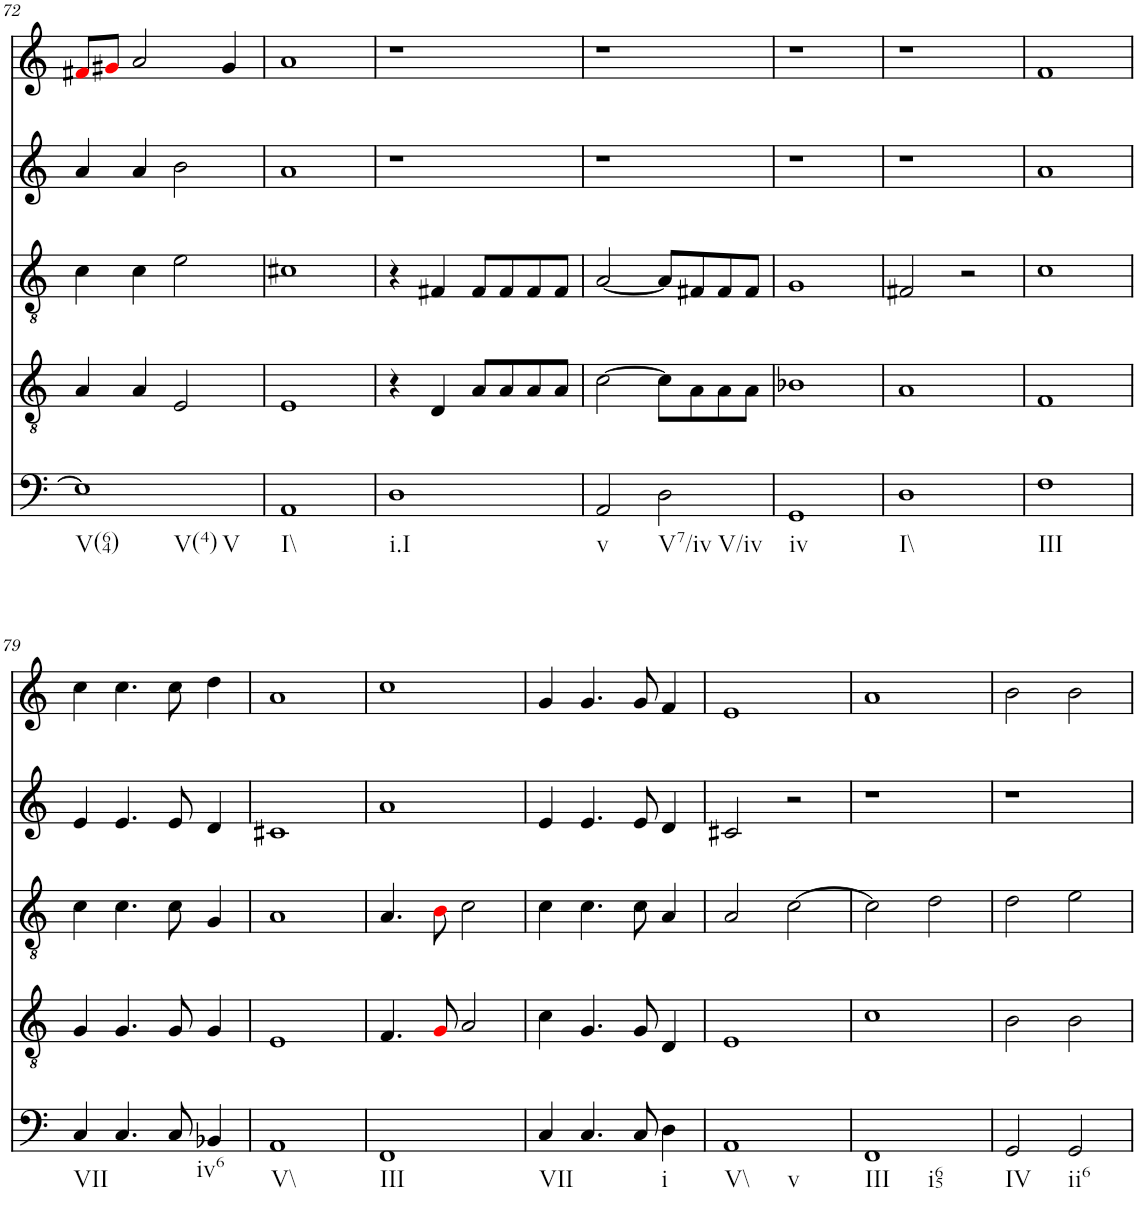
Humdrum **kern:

**kern	**kern	**kern	**kern	**kern
*part5	*part4	*part3	*part2	*part1
*staff5	*staff4	*staff3	*staff2	*staff1
*I"vox	*I"vox	*I"vox	*I"vox	*I"vox
!!LO:PB:g=z
*clefF4	*clefGv2	*clefGv2	*clefG2	*clefG2
*k[]	*k[]	*k[]	*k[]	*k[]
*M4/4	*M4/4	*M4/4	*M4/4	*M4/4
=72	=72	=72	=72	=72
!LO:TX:b:t=V(64)	!	!	!	!
!LO:TX:b:t=V(4)	!	!	!	!
!LO:TX:b:t=V	!	!	!	!
1E]	4A/	4c\	4a/	8f#Xi/L
.	.	.	.	8g#Xi/J
.	4A/	4c\	4a/	2a/
.	2E/	2e\	2b\	.
.	.	.	.	4g#/
=73	=73	=73	=73	=73
!LO:TX:b:t=I\\	!	!	!	!
1AA	1E	1c#X	1a	1a
=74	=74	=74	=74	=74
!LO:TX:b:t=i.I	!	!	!	!
1D	4r	4r	1r	1r
.	4D/	4F#X/	.	.
.	8A/L	8F#/L	.	.
.	8A/	8F#/	.	.
.	8A/	8F#/	.	.
.	8A/J	8F#/J	.	.
=75	=75	=75	=75	=75
!LO:TX:b:t=v	!	!	!	!
2AA/	[2c\	[2A/	1r	1r
!LO:TX:b:t=V7/iv	!	!	!	!
!LO:TX:b:t=V/iv	!	!	!	!
2D\	8c\L]	8A/L]	.	.
.	8A\	8F#X/	.	.
.	8A\	8F#/	.	.
.	8A\J	8F#/J	.	.
=76	=76	=76	=76	=76
!LO:TX:b:t=iv	!	!	!	!
1GG	1B-X	1G	1r	1r
=77	=77	=77	=77	=77
!LO:TX:b:t=I\\	!	!	!	!
1D	1A	2F#X/	1r	1r
.	.	2r	.	.
=78	=78	=78	=78	=78
!LO:TX:b:t=III	!	!	!	!
1F	1F	1c	1a	1f
!!LO:LB:g=z
=79	=79	=79	=79	=79
!LO:TX:b:t=VII	!	!	!	!
4C/	4G/	4c\	4e/	4cc\
4.C/	4.G/	4.c\	4.e/	4.cc\
8C/	8G/	8c\	8e/	8cc\
!LO:TX:b:t=iv6	!	!	!	!
4BB-X/	4G/	4G/	4d/	4dd\
=80	=80	=80	=80	=80
!LO:TX:b:t=V\\	!	!	!	!
1AA	1E	1A	1c#X	1a
=81	=81	=81	=81	=81
!LO:TX:b:t=III	!	!	!	!
1FF	4.F/	4.A/	1a	1cc
.	8Gi/	8Bi\	.	.
.	2A/	2c\	.	.
=82	=82	=82	=82	=82
!LO:TX:b:t=VII	!	!	!	!
4C/	4c\	4c\	4e/	4g/
4.C/	4.G/	4.c\	4.e/	4.g/
8C/	8G/	8c\	8e/	8g/
!LO:TX:b:t=i	!	!	!	!
4D\	4D/	4A/	4d/	4f/
=83	=83	=83	=83	=83
!LO:TX:b:t=V\\	!	!	!	!
!LO:TX:b:t=v	!	!	!	!
1AA	1E	2A/	2c#X/	1e
.	.	[2c\	2r	.
=84	=84	=84	=84	=84
!LO:TX:b:t=III	!	!	!	!
!LO:TX:b:t=i65	!	!	!	!
1FF	1c	2c\]	1r	1a
.	.	2d\	.	.
=85	=85	=85	=85	=85
!LO:TX:b:t=IV	!	!	!	!
2GG/	2B\	2d\	1r	2b\
!LO:TX:b:t=ii6	!	!	!	!
2GG/	2B\	2e\	.	2b\
=	=	=	=	=
*-	*-	*-	*-	*-
